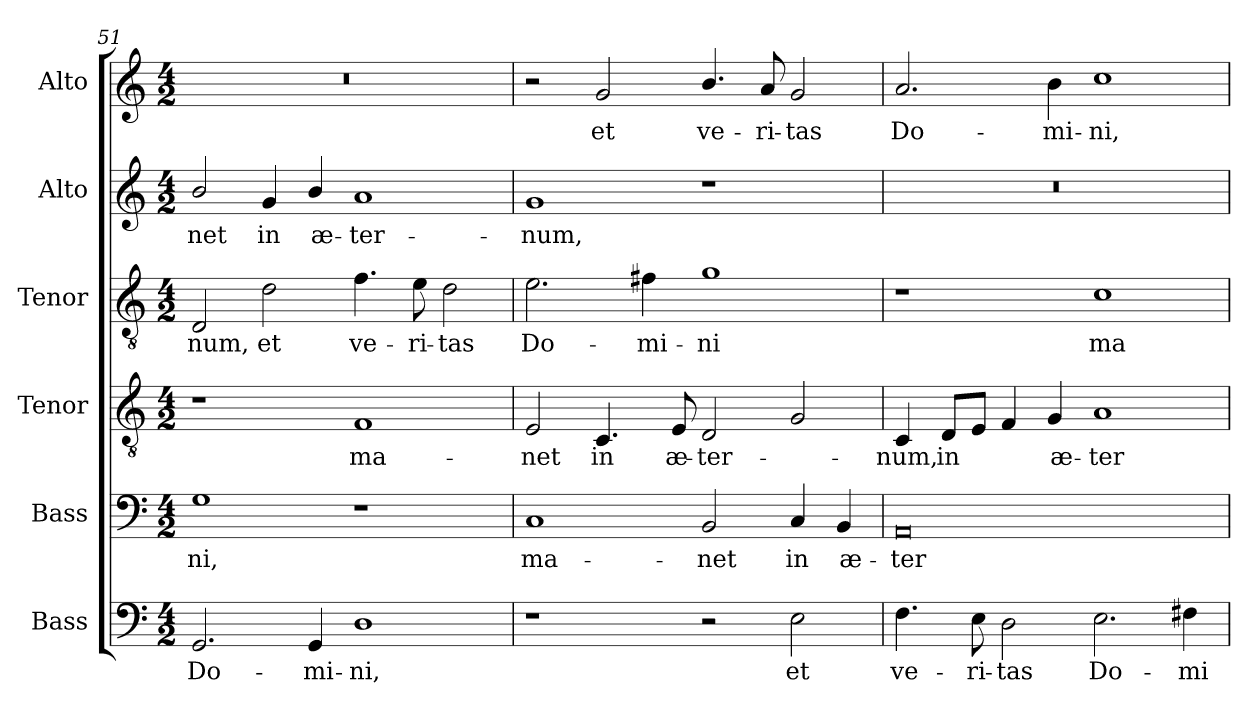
**kern	**text	**kern	**text	**kern	**text	**kern	**text	**kern	**text	**kern	**text
*part6	*part6	*part5	*part5	*part4	*part4	*part3	*part3	*part2	*part2	*part1	*part1
*staff6	*staff6	*staff5	*staff5	*staff4	*staff4	*staff3	*staff3	*staff2	*staff2	*staff1	*staff1
*I"Bass	*	*I"Bass	*	*I"Tenor	*	*I"Tenor	*	*I"Alto	*	*I"Alto	*
*I'B.	*	*I'B.	*	*I'T.	*	*I'T.	*	*I'A.	*	*I'A.	*
*clefF4	*	*clefF4	*	*clefGv2	*	*clefGv2	*	*clefG2	*	*clefG2	*
*	*	*	*	*ITrd7c12	*	*ITrd7c12	*	*	*	*	*
*k[]	*	*k[]	*	*k[]	*	*k[]	*	*k[]	*	*k[]	*
*C:	*	*C:	*	*C:	*	*C:	*	*C:	*	*C:	*
*M4/2	*	*M4/2	*	*M4/2	*	*M4/2	*	*M4/2	*	*M4/2	*
=51	=51	=51	=51	=51	=51	=51	=51	=51	=51	=51	=51
!	!LO:LY:b:color=#000000	!	!	!	!	!	!	!	!	!	!
!	!	!	!LO:LY:b:color=#000000	!	!	!	!	!	!	!	!
!	!	!	!	!	!	!	!LO:LY:b:color=#000000	!	!	!	!
!	!	!	!	!	!	!	!	!	!LO:LY:b:color=#000000	!LO:N:vis=1	!
2.GGi/	Do-	1Gi	-ni,	1r	.	2DDi/	-num,	2bi/	-net	0r	.
!	!	!	!	!	!	!	!LO:LY:b:color=#000000	!	!	!	!
!	!	!	!	!	!	!	!	!	!LO:LY:b:color=#000000	!	!
.	.	.	.	.	.	2Di\	et	4gi/	in	.	.
!	!LO:LY:b:color=#000000	!	!	!	!	!	!	!	!	!	!
!	!	!	!	!	!	!	!	!	!LO:LY:b:color=#000000	!	!
4GGi/	-mi-	.	.	.	.	.	.	4bi/	æ-	.	.
!	!LO:LY:b:color=#000000	!	!	!	!	!	!	!	!	!	!
!	!	!	!	!	!LO:LY:b:color=#000000	!	!	!	!	!	!
!	!	!	!	!	!	!	!LO:LY:b:color=#000000	!	!	!	!
!	!	!	!	!	!	!	!	!	!LO:LY:b:color=#000000	!	!
1Di	-ni,	1r	.	1FFi	ma-	4.Fi\	ve-	1ai	-ter-	.	.
!	!	!	!	!	!	!	!LO:LY:b:color=#000000	!	!	!	!
.	.	.	.	.	.	8Ei\	-ri-	.	.	.	.
!	!	!	!	!	!	!	!LO:LY:b:color=#000000	!	!	!	!
.	.	.	.	.	.	2Di\	-tas	.	.	.	.
=52	=52	=52	=52	=52	=52	=52	=52	=52	=52	=52	=52
!	!	!	!LO:LY:b:color=#000000	!	!	!	!	!	!	!	!
!	!	!	!	!	!LO:LY:b:color=#000000	!	!	!	!	!	!
!	!	!	!	!	!	!	!LO:LY:b:color=#000000	!	!	!	!
!	!	!	!	!	!	!	!	!	!LO:LY:b:color=#000000	!	!
1r	.	1Ci	ma-	2EEi/	-net	2.Ei\	Do-	1gi	-num,	2r	.
!	!	!	!	!	!LO:LY:b:color=#000000	!	!	!	!	!	!
!	!	!	!	!	!	!	!	!	!	!	!LO:LY:b:color=#000000
.	.	.	.	4.CCi/	in	.	.	.	.	2gi/	et
!	!	!	!	!	!	!	!LO:LY:b:color=#000000	!	!	!	!
.	.	.	.	.	.	4F#Xi\	-mi-	.	.	.	.
!	!	!	!	!	!LO:LY:b:color=#000000	!	!	!	!	!	!
.	.	.	.	8EEi/	æ-	.	.	.	.	.	.
!	!	!	!LO:LY:b:color=#000000	!	!	!	!	!	!	!	!
!	!	!	!	!	!LO:LY:b:color=#000000	!	!	!	!	!	!
!	!	!	!	!	!	!	!LO:LY:b:color=#000000	!	!	!	!
!	!	!	!	!	!	!	!	!	!	!	!LO:LY:b:color=#000000
2r	.	2BBi/	-net	2DDi/	-ter-	1Gi	-ni	1r	.	4.bi/	ve-
!	!	!	!	!	!	!	!	!	!	!	!LO:LY:b:color=#000000
.	.	.	.	.	.	.	.	.	.	8ai/	-ri-
!	!LO:LY:b:color=#000000	!	!	!	!	!	!	!	!	!	!
!	!	!	!LO:LY:b:color=#000000	!	!	!	!	!	!	!	!
!	!	!	!	!	!	!	!	!	!	!	!LO:LY:b:color=#000000
2Ei\	et	4Ci/	in	2GGi/	.	.	.	.	.	2gi/	-tas
!	!	!	!LO:LY:b:color=#000000	!	!	!	!	!	!	!	!
.	.	4BBi/	æ-	.	.	.	.	.	.	.	.
=53	=53	=53	=53	=53	=53	=53	=53	=53	=53	=53	=53
!	!LO:LY:b:color=#000000	!	!	!	!	!	!	!	!	!	!
!	!	!	!LO:LY:b:color=#000000	!	!	!	!	!	!	!	!
!	!	!	!	!	!LO:LY:b:color=#000000	!	!	!LO:N:vis=1	!	!	!
!	!	!	!	!	!	!	!	!	!	!	!LO:LY:b:color=#000000
4.Fi\	ve-	0AAi	-ter-	4CCi/	-num,	1r	.	0r	.	2.ai/	Do-
!	!	!	!	!	!LO:LY:b:color=#000000	!	!	!	!	!	!
.	.	.	.	8DDi/L	in	.	.	.	.	.	.
!	!LO:LY:b:color=#000000	!	!	!	!	!	!	!	!	!	!
8Ei\	-ri-	.	.	8EEi/J	.	.	.	.	.	.	.
!	!LO:LY:b:color=#000000	!	!	!	!	!	!	!	!	!	!
2Di\	-tas	.	.	4FFi/	.	.	.	.	.	.	.
!	!	!	!	!	!LO:LY:b:color=#000000	!	!	!	!	!	!
!	!	!	!	!	!	!	!	!	!	!	!LO:LY:b:color=#000000
.	.	.	.	4GGi/	æ-	.	.	.	.	4bi\	-mi-
!	!LO:LY:b:color=#000000	!	!	!	!	!	!	!	!	!	!
!	!	!	!	!	!LO:LY:b:color=#000000	!	!	!	!	!	!
!	!	!	!	!	!	!	!LO:LY:b:color=#000000	!	!	!	!
!	!	!	!	!	!	!	!	!	!	!	!LO:LY:b:color=#000000
2.Ei\	Do-	.	.	1AAi	-ter-	1Ci	ma-	.	.	1cci	-ni,
!	!LO:LY:b:color=#000000	!	!	!	!	!	!	!	!	!	!
4F#Xi\	-mi-	.	.	.	.	.	.	.	.	.	.
=	=	=	=	=	=	=	=	=	=	=	=
*-	*-	*-	*-	*-	*-	*-	*-	*-	*-	*-	*-
